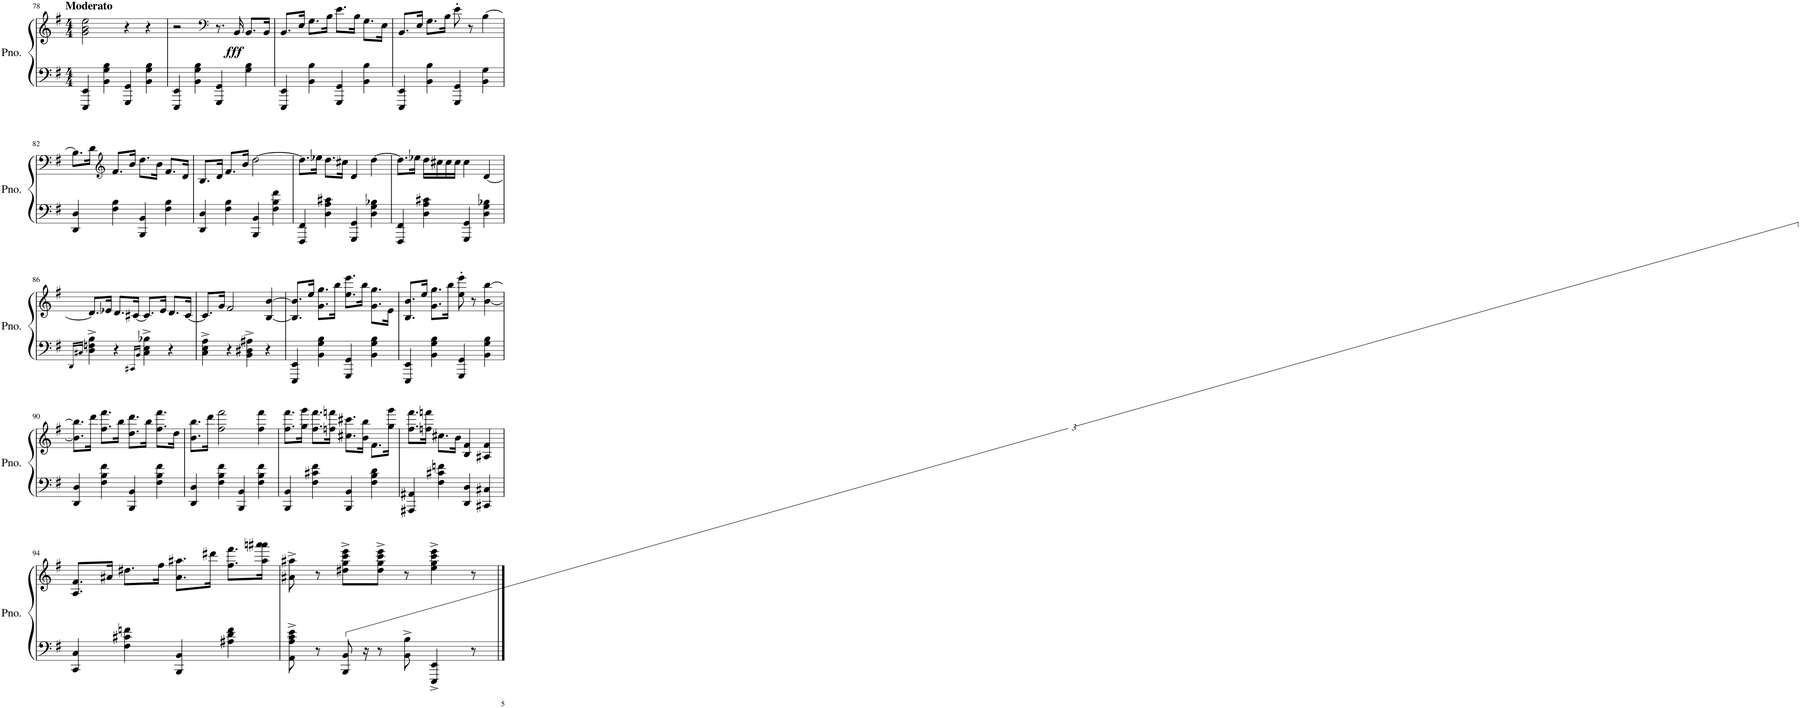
**kern	**kern	**dynam
*part1	*part1	*part1
*staff2	*staff1	*staff1/2
*I"Piano	*	*
*I'Pno.	*	*
!!LO:PB:g=z
*clefF4	*clefG2	*
*k[f#]	*k[f#]	*
*M4/4	*M4/4	*
=78	=78	=78
!	!LO:TX:a:B:t=Moderato	!
4EEE/ 4EE/	2g\ 2b\ 2ee\	.
4BB\ 4G\ 4B\	.	.
4GGG/ 4GG/	4r	.
4BB\ 4G\ 4B\	4r	.
=79	=79	=79
4EEE/ 4EE/	2r	.
4BB\ 4G\ 4B\	.	.
*	*clefF4	*
4GGG/ 4GG/	8.r	.
!	!	!LO:DY:b
.	16BB/	fff
4G\ 4B\	8.BB/L	.
.	16BB/Jk	.
=80	=80	=80
4EEE/ 4EE/	8.BB/L	.
.	16E/Jk	.
4BB\ 4B\	8.G\L	.
.	16B\Jk	.
4GGG/ 4GG/	8.e\L	.
.	16B\Jk	.
4BB\ 4B\	8.G\L	.
.	16E\Jk	.
=81	=81	=81
4EEE/ 4EE/	8.BB/L	.
.	16E/Jk	.
4BB\ 4B\	8.G\L	.
.	16B\Jk	.
4GGG/ 4GG/	8e'\	.
.	8r	.
4BB\ 4G\	[4B\	.
!!LO:LB:g=z
=82	=82	=82
4DD/ 4D/	8.B\L]	.
.	16d\Jk	.
*	*clefG2	*
4F#\ 4B\	8.f#/L	.
.	16b/Jk	.
4BBB/ 4BB/	8.dd\L	.
.	16b\Jk	.
4F#\ 4B\	8.f#/L	.
.	16d/Jk	.
=83	=83	=83
4DD/ 4D/	8.B/L	.
.	16d/Jk	.
4F#\ 4B\	8.f#/L	.
.	16b/Jk	.
4BBB/ 4BB/	[2dd\	.
4F#\ 4B\ 4f#\	.	.
=84	=84	=84
4FFF#/ 4FF#/	8.dd\L]	.
.	16ee-X\Jk	.
4D\ 4A\ 4c#X\	8.dd\L	.
.	16cc#X\Jk	.
4GGG/ 4GG/	4d/	.
4D\ 4G\ 4B-X\	[4dd\	.
=85	=85	=85
4FFF#/ 4FF#/	8.dd\L]	.
.	16ee-X\Jk	.
4D\ 4A\ 4c#X\	16dd\LL	.
.	16cc#X\	.
.	16cc#\	.
.	16cc#\JJ	.
4GGG/ 4GG/	4cc#\	.
4D\ 4G\ 4B-X\	[4d/	.
!!LO:LB:g=z
=86	=86	=86
16qDD/LL	.	.
16qC#X/JJ	.	.
4D\^ 4Fn\^ 4B\^	8.d/L]	.
.	16e-X/Jk	.
4r	8.d/L	.
.	[16c#X/Jk	.
16qCC#X/LL	.	.
16qBB/JJ	.	.
4C#\^ 4E\^ 4B-X\^	8.c#/L]	.
.	16e-/Jk	.
4r	8.d/L	.
.	[16c#/Jk	.
=87	=87	=87
4C\^ 4E\^ 4A\^	8.c#/L]	.
.	16g/Jk	.
4r	2f#/	.
4BB\^ 4D#X\^ 4A#X\^	.	.
4r	[4B/ [4b/	.
=88	=88	=88
4EEE/ 4EE/	8.B/] 8.b/]L	.
.	16ee/Jk	.
4BB\ 4G\ 4B\	8.g\ 8.gg\L	.
.	16bb\Jk	.
4GGG/ 4GG/	8.ee\ 8.eee\L	.
.	16bb\Jk	.
4BB\ 4G\ 4B\	8.g\ 8.gg\L	.
.	16e\Jk	.
=89	=89	=89
4EEE/ 4EE/	8.B/ 8.b/L	.
.	16ee/Jk	.
4BB\ 4G\ 4B\	8.g\ 8.gg\L	.
.	16bb\Jk	.
4GGG/ 4GG/	8ee\' 8eee\'	.
.	8r	.
4BB\ 4G\ 4B\	[4b\ [4bb\	.
!!LO:LB:g=z
=90	=90	=90
4DD/ 4D/	8.b\] 8.bb\]L	.
.	16ddd\Jk	.
4F#\ 4B\ 4f#\	8.ff#\ 8.fff#\L	.
.	16bb\Jk	.
4BBB/ 4BB/	8.dd\ 8.ddd\L	.
.	16bb\Jk	.
4F#\ 4B\ 4f#\	8.ff#\ 8.fff#\L	.
.	16dd\Jk	.
=91	=91	=91
4DD/ 4D/	8.b\ 8.bb\L	.
.	16ddd\Jk	.
4F#\ 4B\ 4f#\	2ff#\ 2fff#\	.
4BBB/ 4BB/	.	.
4F#\ 4B\ 4f#\	4ff#\ 4fff#\	.
=92	=92	=92
4BBB/ 4BB/	8.ff#\ 8.fff#\L	.
.	16gg\ 16ggg\Jk	.
4F#\ 4c#X\ 4f#\	8.ff#\ 8.fff#\L	.
.	16ffn\ 16fffn\Jk	.
4BBB/ 4BB/	8.cc#X\ 8.ccc#X\L	.
.	16b\ 16bb\Jk	.
4F#\ 4B\ 4d\	8.f#\L	.
.	16gg\ 16ggg\Jk	.
=93	=93	=93
4AAA#X/ 4AA#X/	8.ff#\ 8.fff#\L	.
.	16ffn\ 16fffn\Jk	.
4F#\ 4c#X\ 4fn\	8.cc#X\L	.
.	16b\Jk	.
4DD/ 4D/	4B/ 4f#/	.
4CC#X/ 4C#X/	4A#X/ 4f#/	.
!!LO:LB:g=z
=94	=94	=94
4CC/ 4C/	8.A/ 8.f#/L	.
.	16a#X/Jk	.
4F#\ 4c#X\ 4fn\	8.dd#X\L	.
.	16ff#\Jk	.
4BBB/ 4BB/	8.a#\ 8.aa#X\L	.
.	16ddd#X\Jk	.
4A#X\ 4d\ 4f\	8.ff#\ 8.fff#\L	.
.	16aa#\ 16aaan\ 16aaa#X\Jk	.
=95	=95	=95
8AA\^ 8A\^ 8c\^ 8e\^	8a#X\^ 8aa#X\^	.
8r	8r	.
12BBB/ 12BB/	8dd#X\^ 8gg\^ 8ccc\^ 8eee\^L	.
24r	.	.
8r	8dd#\^ 8gg\^ 8ccc\^ 8eee\^J	.
8BB\^ 8B\^	8r	.
4EEE/^ 4EE/^	4ee\^ 4gg\^ 4ccc\^ 4eee\^	.
8r	8r	.
==	==	==
*-	*-	*-
